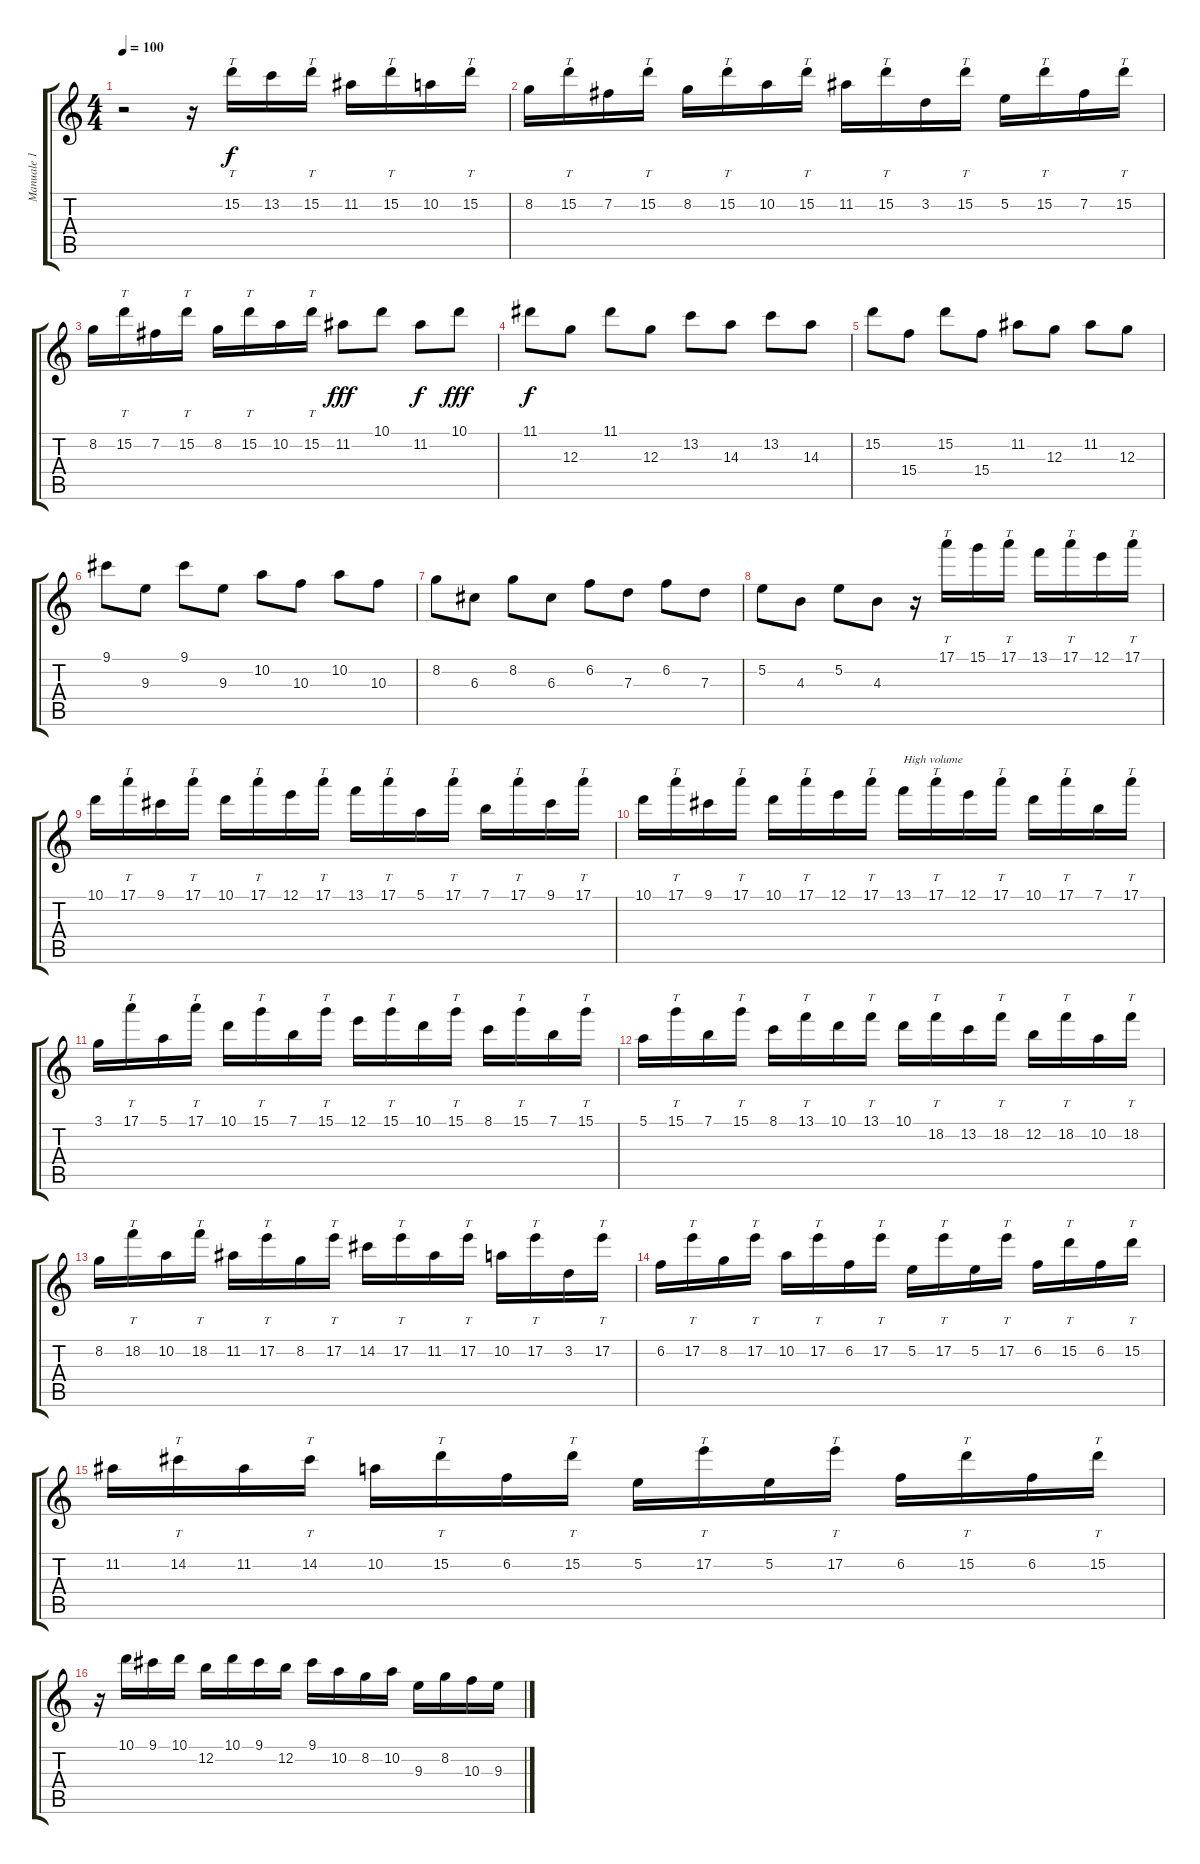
\track ("Manuale 1" "Manuale 1") {instrument overdrivenguitar}
\staff {score tabs}
\tuning (E4 B3 G3 D3 A2 E2) {hide}
\ts (4 4)
\tempo 100
\clef g2
\ks c
r.2{dy f} r.16 15.2.16{tt} 13.2.16 15.2.16{tt} 11.2.16 15.2.16{tt} 10.2.16 15.2.16{tt} |
8.2.16 15.2.16{tt} 7.2.16 15.2.16{tt} 8.2.16 15.2.16{tt} 10.2.16 15.2.16{tt} 11.2.16 15.2.16{tt} 3.2.16 15.2.16{tt} 5.2.16 15.2.16{tt} 7.2.16 15.2.16{tt} |
8.2.16 15.2.16{tt} 7.2.16 15.2.16{tt} 8.2.16 15.2.16{tt} 10.2.16 15.2.16{tt} 11.2.8{dy fff} 10.1.8 11.2.8{dy f} 10.1.8{dy fff} |
11.1.8{dy f} 12.3.8 11.1.8 12.3.8 13.2.8 14.3.8 13.2.8 14.3.8 |
15.2.8 15.4.8 15.2.8 15.4.8 11.2.8 12.3.8 11.2.8 12.3.8 |
9.1.8 9.3.8 9.1.8 9.3.8 10.2.8 10.3.8 10.2.8 10.3.8 |
8.2.8 6.3.8 8.2.8 6.3.8 6.2.8 7.3.8 6.2.8 7.3.8 |
5.2.8 4.3.8 5.2.8 4.3.8 r.16 17.1.16{tt} 15.1.16 17.1.16{tt} 13.1.16 17.1.16{tt} 12.1.16 17.1.16{tt} |
10.1.16 17.1.16{tt} 9.1.16 17.1.16{tt} 10.1.16 17.1.16{tt} 12.1.16 17.1.16{tt} 13.1.16 17.1.16{tt} 5.1.16 17.1.16{tt} 7.1.16 17.1.16{tt} 9.1.16 17.1.16{tt} |
10.1.16 17.1.16{tt} 9.1.16 17.1.16{tt} 10.1.16 17.1.16{tt} 12.1.16 17.1.16{tt} 13.1.16{txt "High volume" volume 16} 17.1.16{tt} 12.1.16 17.1.16{tt} 10.1.16 17.1.16{tt} 7.1.16 17.1.16{tt} |
3.1.16 17.1.16{tt} 5.1.16 17.1.16{tt} 10.1.16 15.1.16{tt} 7.1.16 15.1.16{tt} 12.1.16 15.1.16{tt} 10.1.16 15.1.16{tt} 8.1.16 15.1.16{tt} 7.1.16 15.1.16{tt} |
5.1.16 15.1.16{tt} 7.1.16 15.1.16{tt} 8.1.16 13.1.16{tt} 10.1.16 13.1.16{tt} 10.1.16 18.2.16{tt} 13.2.16 18.2.16{tt} 12.2.16 18.2.16{tt} 10.2.16 18.2.16{tt} |
8.2.16 18.2.16{tt} 10.2.16 18.2.16{tt} 11.2.16 17.2.16{tt} 8.2.16 17.2.16{tt} 14.2.16 17.2.16{tt} 11.2.16 17.2.16{tt} 10.2.16 17.2.16{tt} 3.2.16 17.2.16{tt} |
6.2.16 17.2.16{tt} 8.2.16 17.2.16{tt} 10.2.16 17.2.16{tt} 6.2.16 17.2.16{tt} 5.2.16 17.2.16{tt} 5.2.16 17.2.16{tt} 6.2.16 15.2.16{tt} 6.2.16 15.2.16{tt} |
11.2.16 14.2.16{tt} 11.2.16 14.2.16{tt} 10.2.16 15.2.16{tt} 6.2.16 15.2.16{tt} 5.2.16 17.2.16{tt} 5.2.16 17.2.16{tt} 6.2.16 15.2.16{tt} 6.2.16 15.2.16{tt} |
r.16 10.1.16 9.1.16 10.1.16 12.2.16 10.1.16 9.1.16 12.2.16 9.1.16 10.2.16 8.2.16 10.2.16 9.3.16 8.2.16 10.3.16 9.3.16
